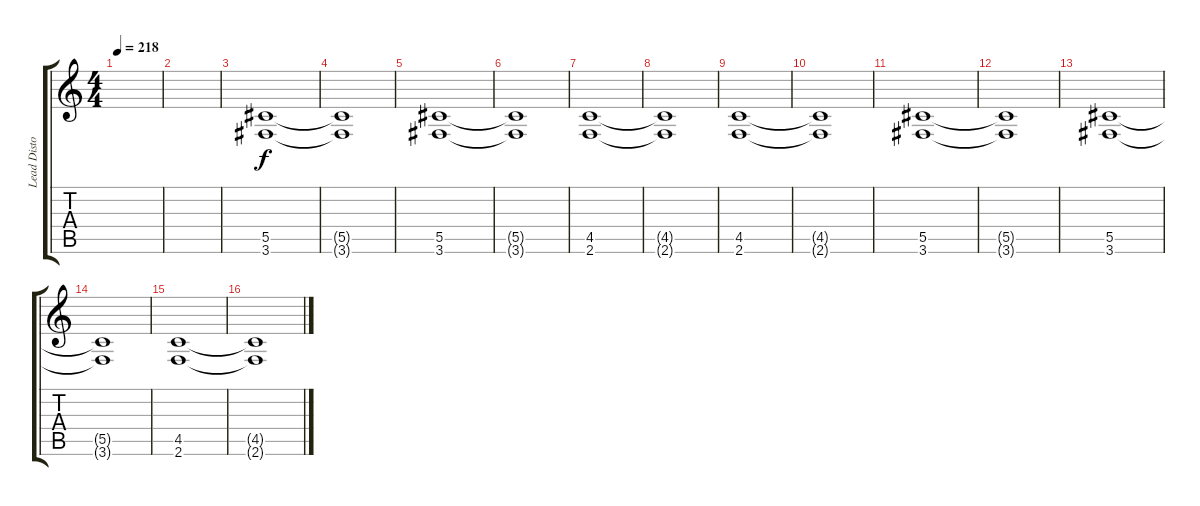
\track ("Lead Distortion" "Lead Disto") {instrument distortionguitar}
\staff {score tabs}
\tuning (Eb4 Bb3 Gb3 Db3 Ab2 Eb2) {hide}
\ts (4 4)
\tempo 218
\clef g2
\ks c
|
|
(5.5 3.6).1 |
(5.5{t} 3.6{t}).1 |
(5.5 3.6).1 |
(5.5{t} 3.6{t}).1 |
(4.5 2.6).1 |
(4.5{t} 2.6{t}).1 |
(4.5 2.6).1 |
(4.5{t} 2.6{t}).1 |
(5.5 3.6).1 |
(5.5{t} 3.6{t}).1 |
(5.5 3.6).1 |
(5.5{t} 3.6{t}).1 |
(4.5 2.6).1 |
(4.5{t} 2.6{t}).1
